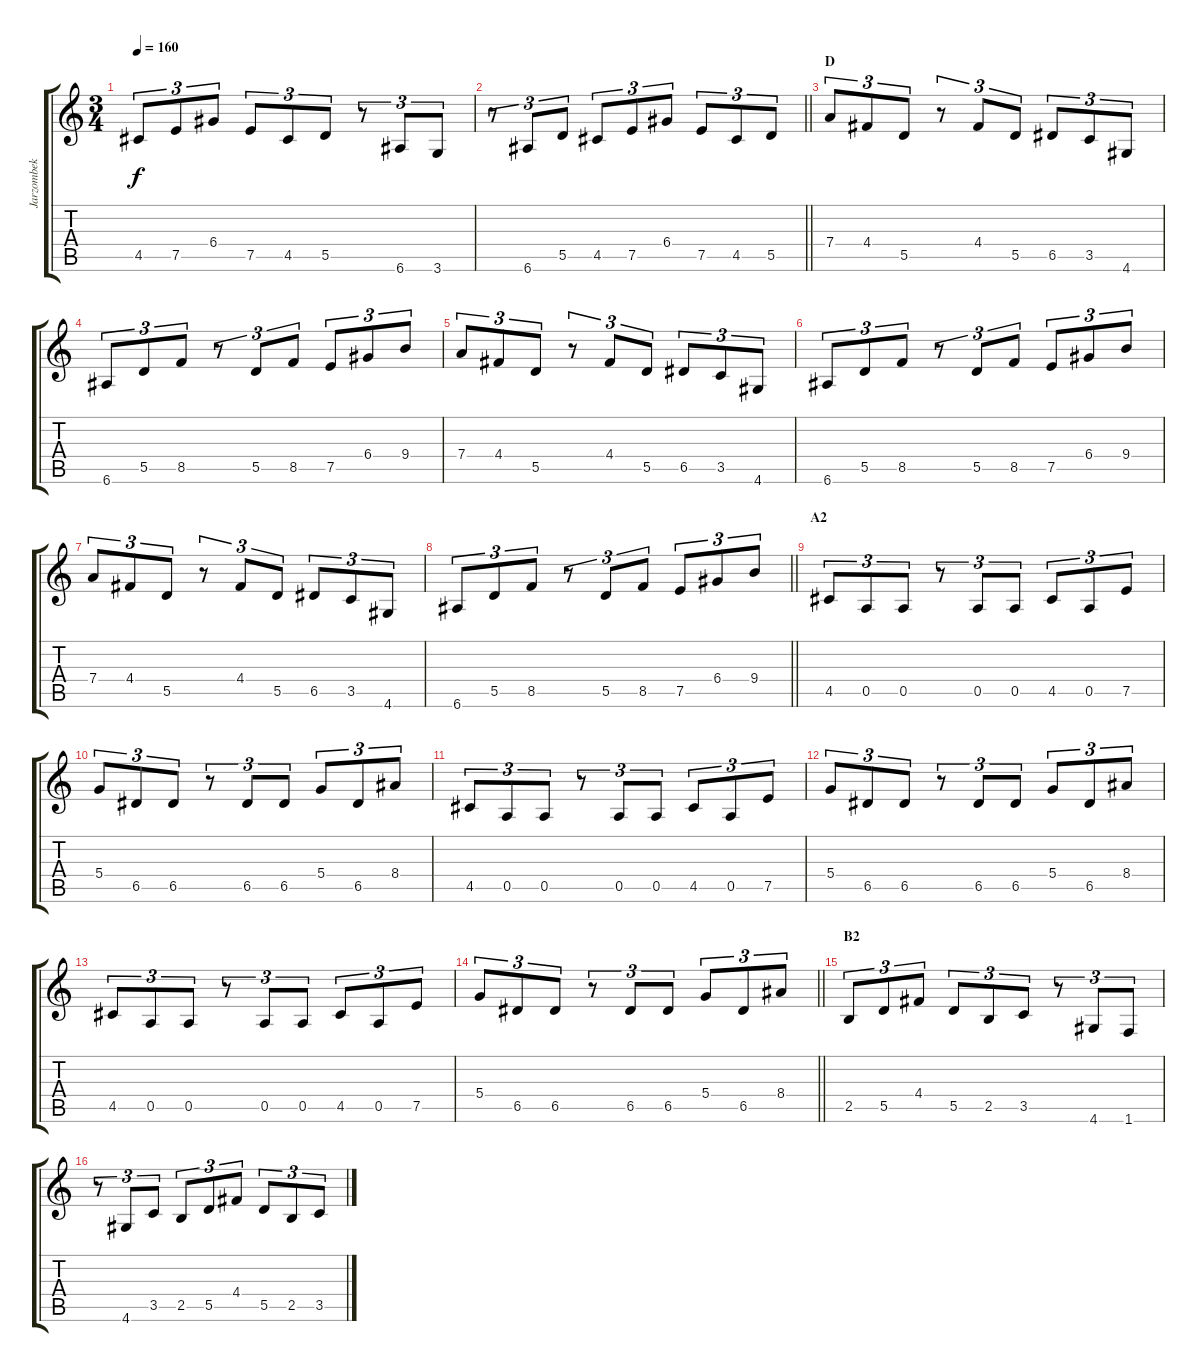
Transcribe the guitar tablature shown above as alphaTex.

\track ("Jarzombek - Lead Guitar L" "Jarzombek ") {instrument distortionguitar}
\staff {score tabs}
\tuning (E4 B3 G3 D3 A2 E2) {hide}
\ts (3 4)
\tempo 160
\clef g2
\ks c
4.5.8{tu (3 2) dy f} 7.5.8{tu (3 2)} 6.4.8{tu (3 2)} 7.5.8{tu (3 2)} 4.5.8{tu (3 2)} 5.5.8{tu (3 2)} r.8{tu (3 2)} 6.6.8{tu (3 2)} 3.6.8{tu (3 2)} |
\barLineRight lightlight
r.8{tu (3 2)} 6.6.8{tu (3 2)} 5.5.8{tu (3 2)} 4.5.8{tu (3 2)} 7.5.8{tu (3 2)} 6.4.8{tu (3 2)} 7.5.8{tu (3 2)} 4.5.8{tu (3 2)} 5.5.8{tu (3 2)} |
\section ("" "D")
7.4.8{tu (3 2)} 4.4.8{tu (3 2)} 5.5.8{tu (3 2)} r.8{tu (3 2)} 4.4.8{tu (3 2)} 5.5.8{tu (3 2)} 6.5.8{tu (3 2)} 3.5.8{tu (3 2)} 4.6.8{tu (3 2)} |
6.6.8{tu (3 2)} 5.5.8{tu (3 2)} 8.5.8{tu (3 2)} r.8{tu (3 2)} 5.5.8{tu (3 2)} 8.5.8{tu (3 2)} 7.5.8{tu (3 2)} 6.4.8{tu (3 2)} 9.4.8{tu (3 2)} |
7.4.8{tu (3 2)} 4.4.8{tu (3 2)} 5.5.8{tu (3 2)} r.8{tu (3 2)} 4.4.8{tu (3 2)} 5.5.8{tu (3 2)} 6.5.8{tu (3 2)} 3.5.8{tu (3 2)} 4.6.8{tu (3 2)} |
6.6.8{tu (3 2)} 5.5.8{tu (3 2)} 8.5.8{tu (3 2)} r.8{tu (3 2)} 5.5.8{tu (3 2)} 8.5.8{tu (3 2)} 7.5.8{tu (3 2)} 6.4.8{tu (3 2)} 9.4.8{tu (3 2)} |
7.4.8{tu (3 2)} 4.4.8{tu (3 2)} 5.5.8{tu (3 2)} r.8{tu (3 2)} 4.4.8{tu (3 2)} 5.5.8{tu (3 2)} 6.5.8{tu (3 2)} 3.5.8{tu (3 2)} 4.6.8{tu (3 2)} |
\barLineRight lightlight
6.6.8{tu (3 2)} 5.5.8{tu (3 2)} 8.5.8{tu (3 2)} r.8{tu (3 2)} 5.5.8{tu (3 2)} 8.5.8{tu (3 2)} 7.5.8{tu (3 2)} 6.4.8{tu (3 2)} 9.4.8{tu (3 2)} |
\section ("" "A2")
4.5.8{tu (3 2)} 0.5.8{tu (3 2)} 0.5.8{tu (3 2)} r.8{tu (3 2)} 0.5.8{tu (3 2)} 0.5.8{tu (3 2)} 4.5.8{tu (3 2)} 0.5.8{tu (3 2)} 7.5.8{tu (3 2)} |
5.4.8{tu (3 2)} 6.5.8{tu (3 2)} 6.5.8{tu (3 2)} r.8{tu (3 2)} 6.5.8{tu (3 2)} 6.5.8{tu (3 2)} 5.4.8{tu (3 2)} 6.5.8{tu (3 2)} 8.4.8{tu (3 2)} |
4.5.8{tu (3 2)} 0.5.8{tu (3 2)} 0.5.8{tu (3 2)} r.8{tu (3 2)} 0.5.8{tu (3 2)} 0.5.8{tu (3 2)} 4.5.8{tu (3 2)} 0.5.8{tu (3 2)} 7.5.8{tu (3 2)} |
5.4.8{tu (3 2)} 6.5.8{tu (3 2)} 6.5.8{tu (3 2)} r.8{tu (3 2)} 6.5.8{tu (3 2)} 6.5.8{tu (3 2)} 5.4.8{tu (3 2)} 6.5.8{tu (3 2)} 8.4.8{tu (3 2)} |
4.5.8{tu (3 2)} 0.5.8{tu (3 2)} 0.5.8{tu (3 2)} r.8{tu (3 2)} 0.5.8{tu (3 2)} 0.5.8{tu (3 2)} 4.5.8{tu (3 2)} 0.5.8{tu (3 2)} 7.5.8{tu (3 2)} |
\barLineRight lightlight
5.4.8{tu (3 2)} 6.5.8{tu (3 2)} 6.5.8{tu (3 2)} r.8{tu (3 2)} 6.5.8{tu (3 2)} 6.5.8{tu (3 2)} 5.4.8{tu (3 2)} 6.5.8{tu (3 2)} 8.4.8{tu (3 2)} |
\section ("" "B2")
2.5.8{tu (3 2)} 5.5.8{tu (3 2)} 4.4.8{tu (3 2)} 5.5.8{tu (3 2)} 2.5.8{tu (3 2)} 3.5.8{tu (3 2)} r.8{tu (3 2)} 4.6.8{tu (3 2)} 1.6.8{tu (3 2)} |
r.8{tu (3 2)} 4.6.8{tu (3 2)} 3.5.8{tu (3 2)} 2.5.8{tu (3 2)} 5.5.8{tu (3 2)} 4.4.8{tu (3 2)} 5.5.8{tu (3 2)} 2.5.8{tu (3 2)} 3.5.8{tu (3 2)}
